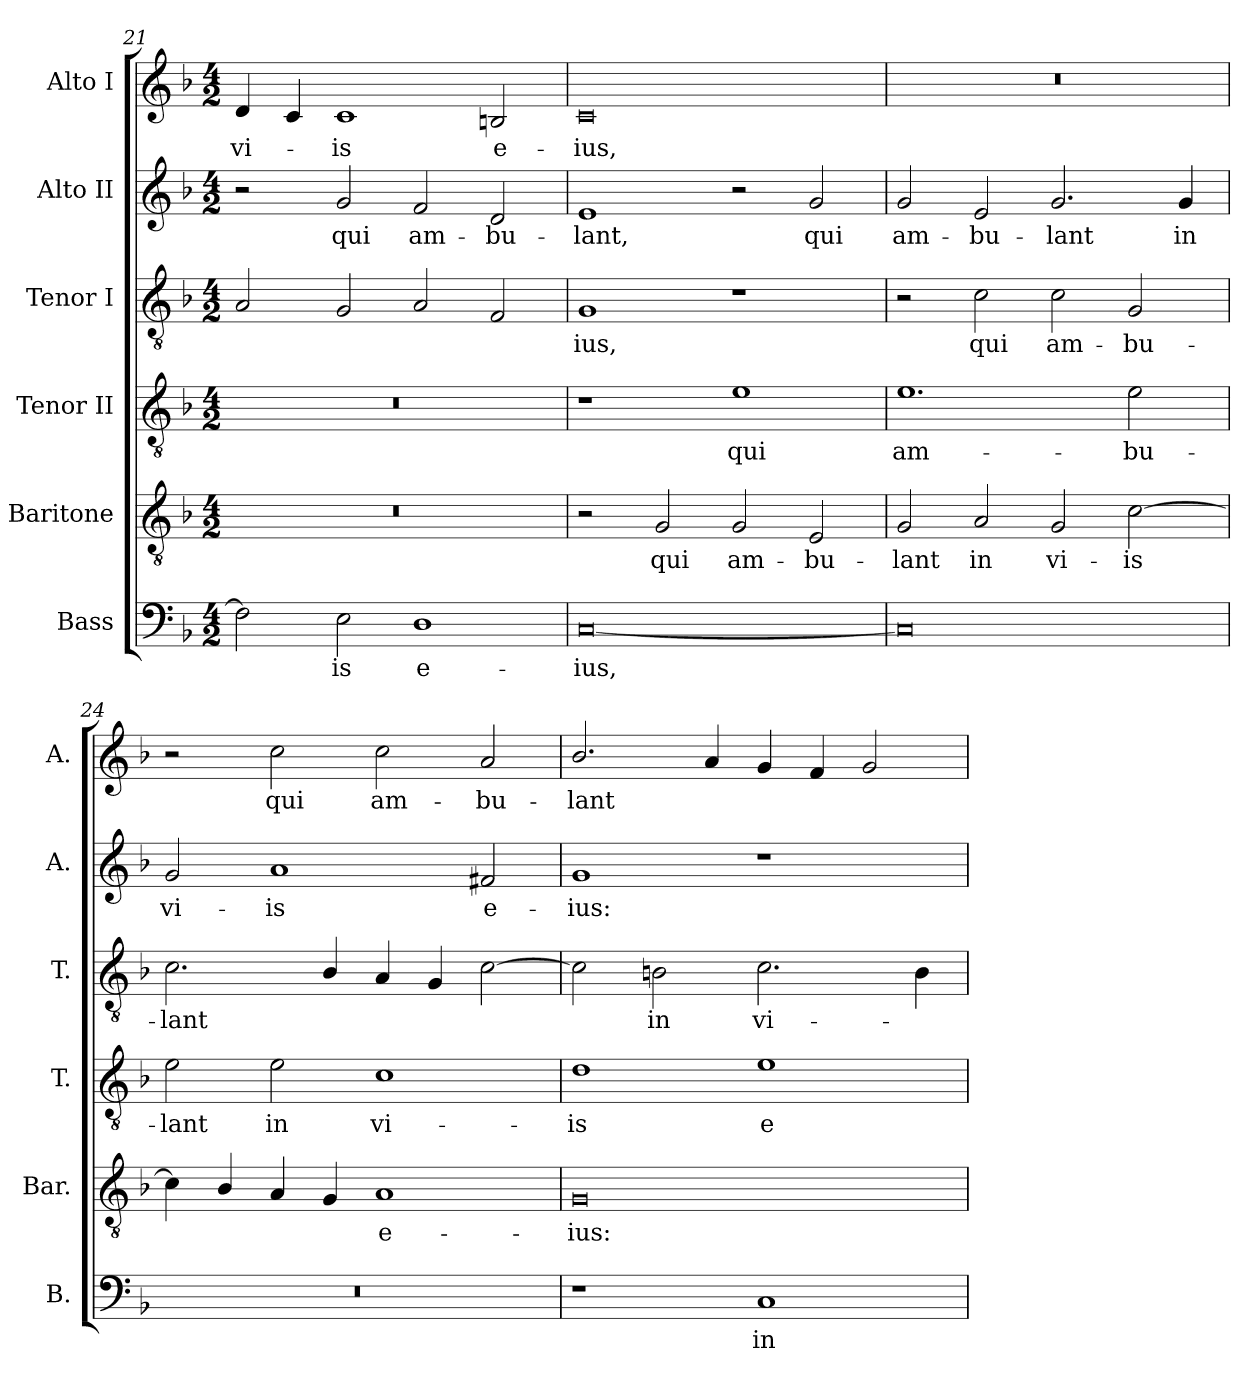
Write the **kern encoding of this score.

**kern	**text	**kern	**text	**kern	**text	**kern	**text	**kern	**text	**kern	**text
*part6	*part6	*part5	*part5	*part4	*part4	*part3	*part3	*part2	*part2	*part1	*part1
*staff6	*staff6	*staff5	*staff5	*staff4	*staff4	*staff3	*staff3	*staff2	*staff2	*staff1	*staff1
*I"Bass	*	*I"Baritone	*	*I"Tenor II	*	*I"Tenor I	*	*I"Alto II	*	*I"Alto I	*
*I'B.	*	*I'Bar.	*	*I'T.	*	*I'T.	*	*I'A.	*	*I'A.	*
!!LO:PB:g=z
*clefF4	*	*clefGv2	*	*clefGv2	*	*clefGv2	*	*clefG2	*	*clefG2	*
*	*	*ITrd7c12	*	*ITrd7c12	*	*ITrd7c12	*	*	*	*	*
*k[b-]	*	*k[b-]	*	*k[b-]	*	*k[b-]	*	*k[b-]	*	*k[b-]	*
*F:	*	*F:	*	*F:	*	*F:	*	*F:	*	*F:	*
*M4/2	*	*M4/2	*	*M4/2	*	*M4/2	*	*M4/2	*	*M4/2	*
=21	=21	=21	=21	=21	=21	=21	=21	=21	=21	=21	=21
!	!	!LO:N:vis=1	!	!LO:N:vis=1	!	!	!	!	!	!	!
!	!	!	!	!	!	!	!	!	!	!	!LO:LY:b:color=#000000
2Fi\]	.	0r	.	0r	.	2AAi/	.	2r	.	4di/	vi-
.	.	.	.	.	.	.	.	.	.	4ci/	.
!	!LO:LY:b:color=#000000	!	!	!	!	!	!	!	!	!	!
!	!	!	!	!	!	!	!	!	!LO:LY:b:color=#000000	!	!
!	!	!	!	!	!	!	!	!	!	!	!LO:LY:b:color=#000000
2Ei\	-is	.	.	.	.	2GGi/	.	2gi/	qui	1ci	-is
!	!LO:LY:b:color=#000000	!	!	!	!	!	!	!	!	!	!
!	!	!	!	!	!	!	!	!	!LO:LY:b:color=#000000	!	!
1Di	e-	.	.	.	.	2AAi/	.	2fi/	am-	.	.
!	!	!	!	!	!	!	!	!	!LO:LY:b:color=#000000	!	!
!	!	!	!	!	!	!	!	!	!	!	!LO:LY:b:color=#000000
.	.	.	.	.	.	2FFi/	.	2di/	-bu-	2Bni/	e-
=22	=22	=22	=22	=22	=22	=22	=22	=22	=22	=22	=22
!	!LO:LY:b:color=#000000	!	!	!	!	!	!	!	!	!	!
!	!	!	!	!	!	!	!LO:LY:b:color=#000000	!	!	!	!
!	!	!	!	!	!	!	!	!	!LO:LY:b:color=#000000	!	!
!	!	!	!	!	!	!	!	!	!	!	!LO:LY:b:color=#000000
[<0Ci	-ius,	2r	.	1r	.	1GGi	-ius,	1ei	-lant,	0ci	-ius,
!	!	!	!LO:LY:b:color=#000000	!	!	!	!	!	!	!	!
.	.	2GGi/	qui	.	.	.	.	.	.	.	.
!	!	!	!LO:LY:b:color=#000000	!	!	!	!	!	!	!	!
!	!	!	!	!	!LO:LY:b:color=#000000	!	!	!	!	!	!
.	.	2GGi/	am-	1Ei	qui	1r	.	2r	.	.	.
!	!	!	!LO:LY:b:color=#000000	!	!	!	!	!	!	!	!
!	!	!	!	!	!	!	!	!	!LO:LY:b:color=#000000	!	!
.	.	2EEi/	-bu-	.	.	.	.	2gi/	qui	.	.
=23	=23	=23	=23	=23	=23	=23	=23	=23	=23	=23	=23
!	!	!	!LO:LY:b:color=#000000	!	!	!	!	!	!	!	!
!	!	!	!	!	!LO:LY:b:color=#000000	!	!	!	!	!	!
!	!	!	!	!	!	!	!	!	!LO:LY:b:color=#000000	!LO:N:vis=1	!
0Ci]	.	2GGi/	-lant	1.Ei	am-	2r	.	2gi/	am-	0r	.
!	!	!	!LO:LY:b:color=#000000	!	!	!	!	!	!	!	!
!	!	!	!	!	!	!	!LO:LY:b:color=#000000	!	!	!	!
!	!	!	!	!	!	!	!	!	!LO:LY:b:color=#000000	!	!
.	.	2AAi/	in	.	.	2Ci\	qui	2ei/	-bu-	.	.
!	!	!	!LO:LY:b:color=#000000	!	!	!	!	!	!	!	!
!	!	!	!	!	!	!	!LO:LY:b:color=#000000	!	!	!	!
!	!	!	!	!	!	!	!	!	!LO:LY:b:color=#000000	!	!
.	.	2GGi/	vi-	.	.	2Ci\	am-	2.gi/	-lant	.	.
!	!	!	!LO:LY:b:color=#000000	!	!	!	!	!	!	!	!
!	!	!	!	!	!LO:LY:b:color=#000000	!	!	!	!	!	!
!	!	!	!	!	!	!	!LO:LY:b:color=#000000	!	!	!	!
.	.	[>2Ci\	-is	2Ei\	-bu-	2GGi/	-bu-	.	.	.	.
!	!	!	!	!	!	!	!	!	!LO:LY:b:color=#000000	!	!
.	.	.	.	.	.	.	.	4gi/	in	.	.
=24	=24	=24	=24	=24	=24	=24	=24	=24	=24	=24	=24
!LO:N:vis=1	!	!	!	!	!	!	!	!	!	!	!
!	!	!	!	!	!LO:LY:b:color=#000000	!	!	!	!	!	!
!	!	!	!	!	!	!	!LO:LY:b:color=#000000	!	!	!	!
!	!	!	!	!	!	!	!	!	!LO:LY:b:color=#000000	!	!
0r	.	4Ci\]	.	2Ei\	-lant	2.Ci\	-lant	2gi/	vi-	2r	.
.	.	4BB-i/	.	.	.	.	.	.	.	.	.
!	!	!	!	!	!LO:LY:b:color=#000000	!	!	!	!	!	!
!	!	!	!	!	!	!	!	!	!LO:LY:b:color=#000000	!	!
!	!	!	!	!	!	!	!	!	!	!	!LO:LY:b:color=#000000
.	.	4AAi/	.	2Ei\	in	.	.	1ai	-is	2cci\	qui
.	.	4GGi/	.	.	.	4BB-i/	.	.	.	.	.
!	!	!	!LO:LY:b:color=#000000	!	!	!	!	!	!	!	!
!	!	!	!	!	!LO:LY:b:color=#000000	!	!	!	!	!	!
!	!	!	!	!	!	!	!	!	!	!	!LO:LY:b:color=#000000
.	.	1AAi	e-	1Ci	vi-	4AAi/	.	.	.	2cci\	am-
.	.	.	.	.	.	4GGi/	.	.	.	.	.
!	!	!	!	!	!	!	!	!	!LO:LY:b:color=#000000	!	!
!	!	!	!	!	!	!	!	!	!	!	!LO:LY:b:color=#000000
.	.	.	.	.	.	[>2Ci\	.	2f#Xi/	e-	2ai/	-bu-
=25	=25	=25	=25	=25	=25	=25	=25	=25	=25	=25	=25
!	!	!	!LO:LY:b:color=#000000	!	!	!	!	!	!	!	!
!	!	!	!	!	!LO:LY:b:color=#000000	!	!	!	!	!	!
!	!	!	!	!	!	!	!	!	!LO:LY:b:color=#000000	!	!
!	!	!	!	!	!	!	!	!	!	!	!LO:LY:b:color=#000000
1r	.	0GGi	-ius:	1Di	-is	2Ci\]	.	1gi	-ius:	2.b-i/	-lant
!	!	!	!	!	!	!	!LO:LY:b:color=#000000	!	!	!	!
.	.	.	.	.	.	2BBi\	in	.	.	.	.
.	.	.	.	.	.	.	.	.	.	4ai/	.
!	!LO:LY:b:color=#000000	!	!	!	!	!	!	!	!	!	!
!	!	!	!	!	!LO:LY:b:color=#000000	!	!	!	!	!	!
!	!	!	!	!	!	!	!LO:LY:b:color=#000000	!	!	!	!
1Ci	in	.	.	1Ei	e-	2.Ci\	vi-	1r	.	4gi/	.
.	.	.	.	.	.	.	.	.	.	4fi/	.
.	.	.	.	.	.	.	.	.	.	2gi/	.
.	.	.	.	.	.	4BBi\	.	.	.	.	.
=	=	=	=	=	=	=	=	=	=	=	=
*-	*-	*-	*-	*-	*-	*-	*-	*-	*-	*-	*-
